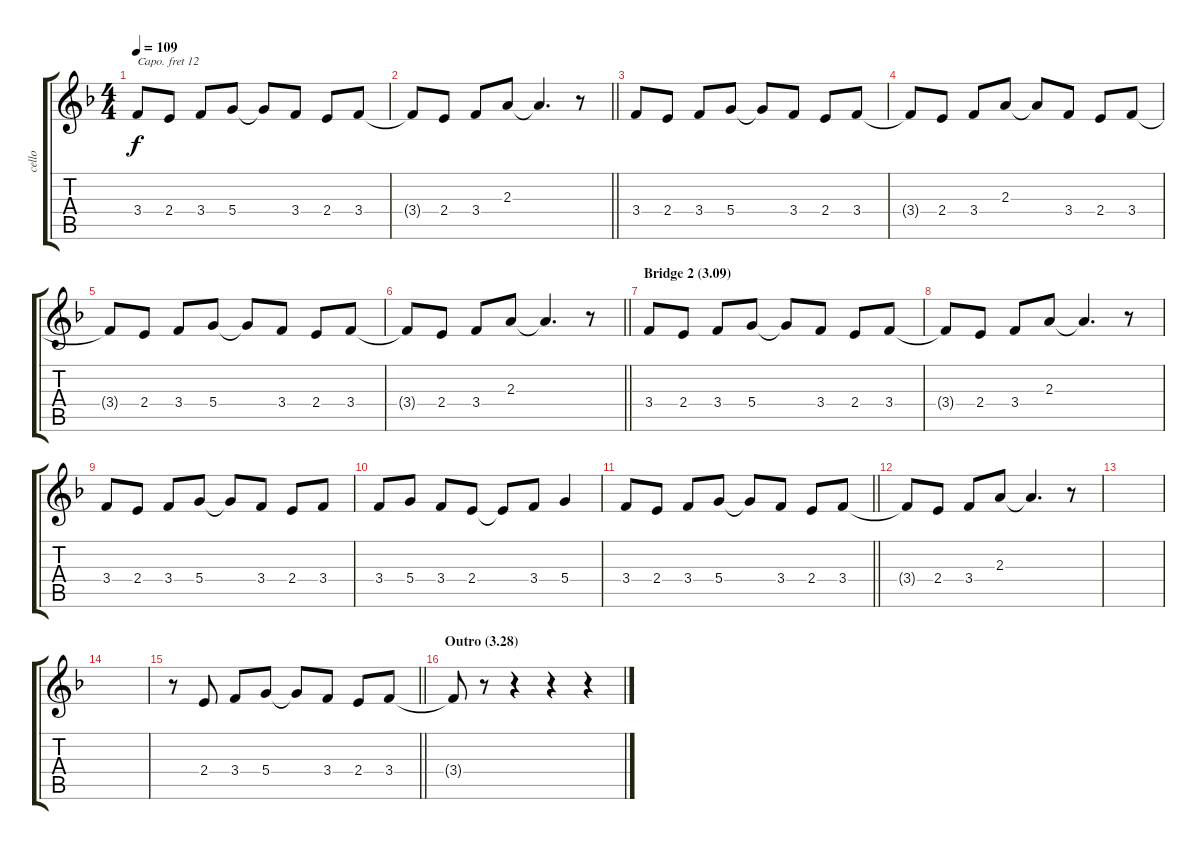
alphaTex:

\track ("cello" "cello") {instrument viola}
\staff {score tabs}
\capo 12
\tuning (E4 B3 G3 D3 A2 E2) {hide}
\ts (4 4)
\tempo 109
\clef g2
\ks f
3.4{t}.8{dy f} 2.4.8 3.4.8 5.4.8 5.4{t}.8 3.4.8 2.4.8 3.4.8 |
\barLineRight lightlight
3.4{t}.8 2.4.8 3.4.8 2.3.8 2.3{t}.4{d} r.8 |
3.4.8 2.4.8 3.4.8 5.4.8 5.4{t}.8 3.4.8 2.4.8 3.4.8 |
3.4{t}.8 2.4.8 3.4.8 2.3.8 2.3{t}.8 3.4.8 2.4.8 3.4.8 |
3.4{t}.8 2.4.8 3.4.8 5.4.8 5.4{t}.8 3.4.8 2.4.8 3.4.8 |
\barLineRight lightlight
3.4{t}.8 2.4.8 3.4.8 2.3.8 2.3{t}.4{d} r.8 |
\section ("" "Bridge 2 (3.09)")
3.4.8 2.4.8 3.4.8 5.4.8 5.4{t}.8 3.4.8 2.4.8 3.4.8 |
3.4{t}.8 2.4.8 3.4.8 2.3.8 2.3{t}.4{d} r.8 |
3.4.8 2.4.8 3.4.8 5.4.8 5.4{t}.8 3.4.8 2.4.8 3.4.8 |
3.4.8 5.4.8 3.4.8 2.4.8 2.4{t}.8 3.4.8 5.4.4 |
\barLineRight lightlight
3.4.8 2.4.8 3.4.8 5.4.8 5.4{t}.8 3.4.8 2.4.8 3.4.8 |
3.4{t}.8 2.4.8 3.4.8 2.3.8 2.3{t}.4{d} r.8 |
|
|
\barLineRight lightlight
r.8 2.4.8 3.4.8 5.4.8 5.4{t}.8 3.4.8 2.4.8 3.4.8 |
\section ("" "Outro (3.28)")
3.4{t}.8 r.8 r.4 r.4 r.4
